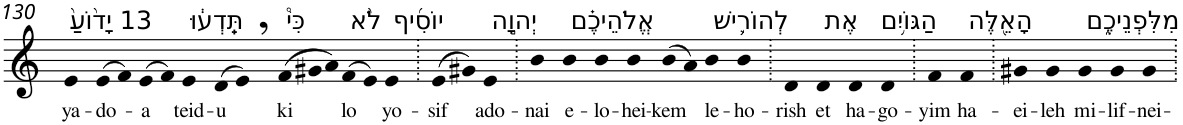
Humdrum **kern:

**kern	**text
*part1	*part1
*staff1	*staff1
*I"Piano	*
*I'Pno	*
!!LO:PB:g=z
*clefG2	*
*k[]	*
=130	=130
!LO:TX:a:t=13 יָד֙וֹעַ֙	!
!	!LO:LY:b
4e	ya-
!	!LO:LY:b
(>8e	-do-
8f)	.
!	!LO:LY:b
(>8e	-a
8f)	.
!LO:TX:a:t=תֵּֽדְע֔וּ	!
!	!LO:LY:b
4e	teid-
!	!LO:LY:b
(>8d	-u
8e,)	.
*Xtuplet	*
!LO:TX:a:t=כִּי֩	!
!	!LO:LY:b
(>12f	ki
12g#X	.
12a)	.
!LO:TX:a:t=לֹ֨א	!
!	!LO:LY:b
(>8f	lo
8e)	.
!LO:TX:a:t=יוֹסִ֜יף	!
!	!LO:LY:b
4e	yo-
=131.	=131.
!	!LO:LY:b
(>8e	-sif
8g#X)	.
!LO:TX:a:t=יְהוָ֣ה	!
!	!LO:LY:b
4e	ado-
=132.	=132.
!	!LO:LY:b
4b	-nai
!LO:TX:a:t=אֱלֹהֵיכֶ֗ם	!
!	!LO:LY:b
4b	e-
!	!LO:LY:b
4b	-lo-
!	!LO:LY:b
4b	-hei-
!	!LO:LY:b
(>8b	-kem
8a)	.
!LO:TX:a:t=לְהוֹרִ֛ישׁ	!
!	!LO:LY:b
4b	le-
!	!LO:LY:b
4b	-ho-
=133.	=133.
!	!LO:LY:b
4d	-rish
!LO:TX:a:t=אֶת	!
!	!LO:LY:b
4d	et
!LO:TX:a:t=הַגּוֹיִ֥ם	!
!	!LO:LY:b
4d	ha-
!	!LO:LY:b
4d	-go-
=134.	=134.
!	!LO:LY:b
4f	-yim
!LO:TX:a:t=הָאֵ֖לֶּה	!
!	!LO:LY:b
4f	ha-
=135.	=135.
!	!LO:LY:b
4g#X	-ei-
!	!LO:LY:b
4g#	-leh
!LO:TX:a:t=מִלִּפְנֵיכֶ֑ם	!
!	!LO:LY:b
4g#	mi-
!	!LO:LY:b
4g#	-lif-
!	!LO:LY:b
4g#	-nei-
=.	=.
*-	*-
